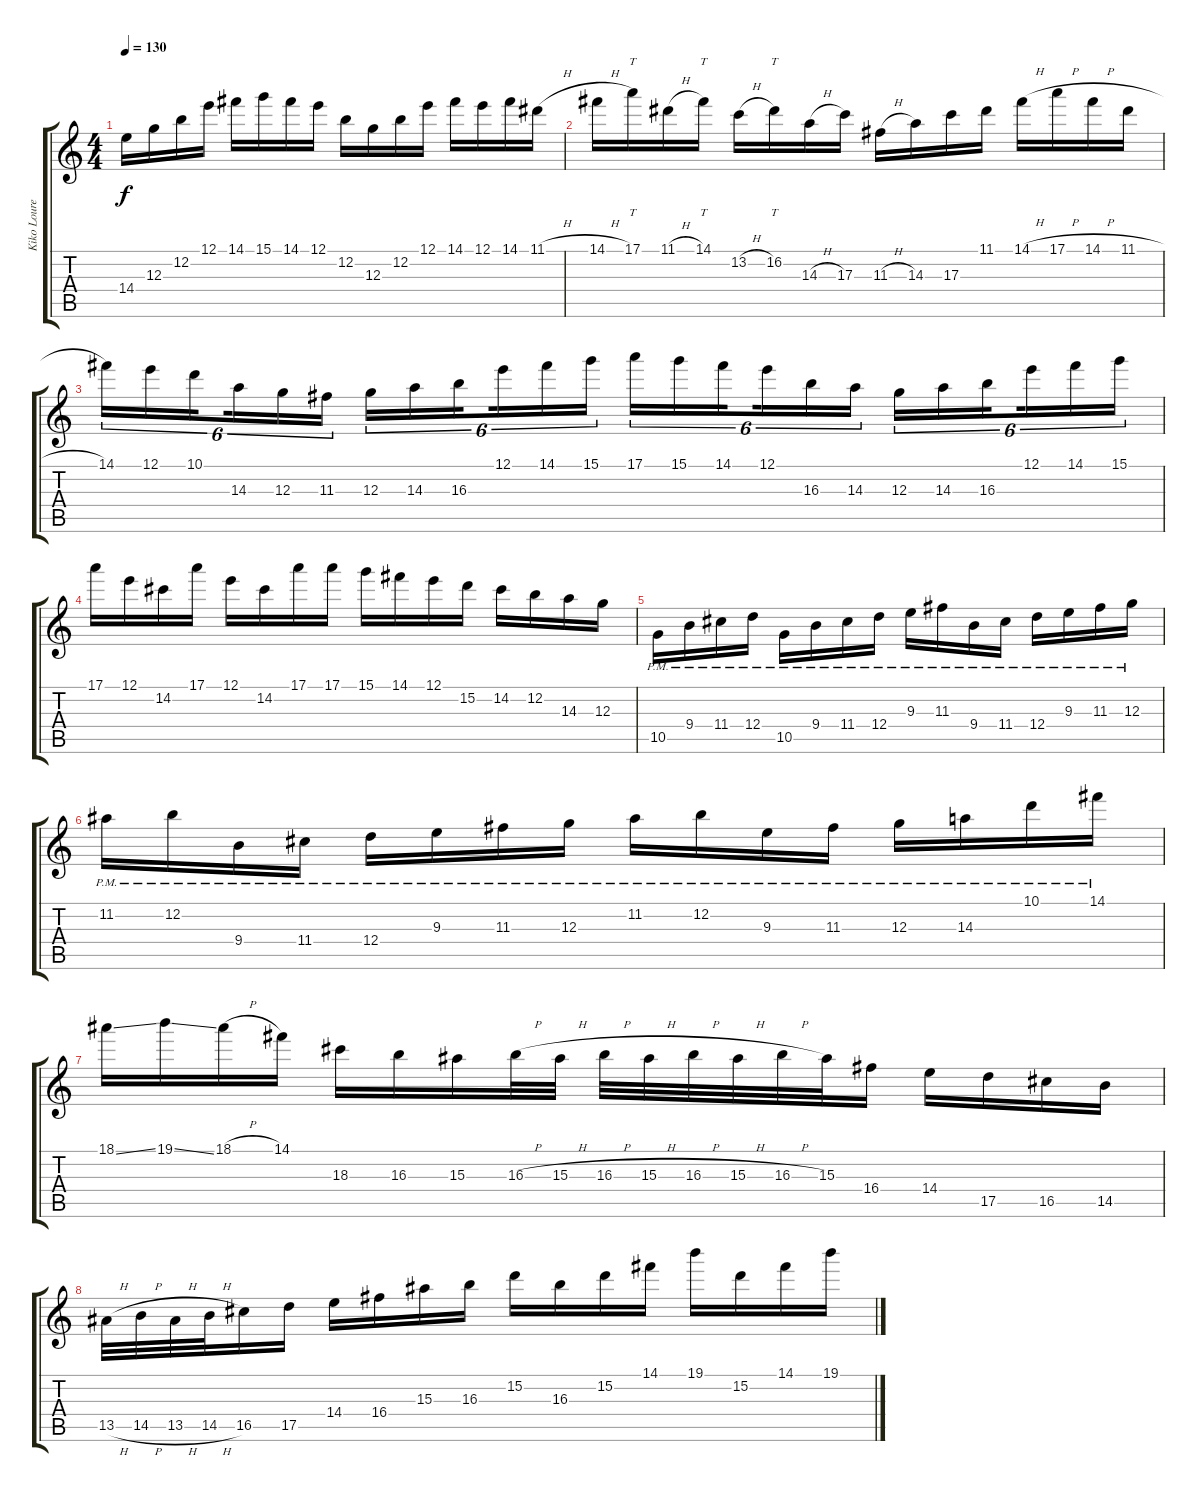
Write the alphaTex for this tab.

\track ("Kiko Loureiro" "Kiko Loure") {instrument overdrivenguitar}
\staff {score tabs}
\tuning (E4 B3 G3 D3 A2 E2) {hide}
\ts (4 4)
\tempo 130
\clef g2
\ks c
14.4.16{dy f} 12.3.16 12.2.16 12.1.16 14.1.16 15.1.16 14.1.16 12.1.16 12.2.16 12.3.16 12.2.16 12.1.16 14.1.16 12.1.16 14.1.16 11.1{h}.16 |
14.1{h}.16 17.1.16{tt} 11.1{h}.16 14.1.16{tt} 13.2{h}.16 16.2.16{tt} 14.3{h}.16 17.3.16 11.3{h}.16 14.3.16 17.3.16 11.1.16 14.1{h}.16 17.1{h}.16 14.1{h}.16 11.1{h}.16 |
14.1.16{tu (6 4)} 12.1.16{tu (6 4)} 10.1.16{tu (6 4) beam splitsecondary} 14.3.16{tu (6 4)} 12.3.16{tu (6 4)} 11.3.16{tu (6 4)} 12.3.16{tu (6 4)} 14.3.16{tu (6 4)} 16.3.16{tu (6 4) beam splitsecondary} 12.1.16{tu (6 4)} 14.1.16{tu (6 4)} 15.1.16{tu (6 4)} 17.1.16{tu (6 4)} 15.1.16{tu (6 4)} 14.1.16{tu (6 4) beam splitsecondary} 12.1.16{tu (6 4)} 16.3.16{tu (6 4)} 14.3.16{tu (6 4)} 12.3.16{tu (6 4)} 14.3.16{tu (6 4)} 16.3.16{tu (6 4) beam splitsecondary} 12.1.16{tu (6 4)} 14.1.16{tu (6 4)} 15.1.16{tu (6 4)} |
17.1.16 12.1.16 14.2.16 17.1.16 12.1.16 14.2.16 17.1.16 17.1.16 15.1.16 14.1.16 12.1.16 15.2.16 14.2.16 12.2.16 14.3.16 12.3.16 |
10.5{pm}.16 9.4{pm}.16 11.4{pm}.16 12.4{pm}.16 10.5{pm}.16 9.4{pm}.16 11.4{pm}.16 12.4{pm}.16 9.3{pm}.16 11.3{pm}.16 9.4{pm}.16 11.4{pm}.16 12.4{pm}.16 9.3{pm}.16 11.3{pm}.16 12.3{pm}.16 |
11.2{pm}.16 12.2{pm}.16 9.4{pm}.16 11.4{pm}.16 12.4{pm}.16 9.3{pm}.16 11.3{pm}.16 12.3{pm}.16 11.2{pm}.16 12.2{pm}.16 9.3{pm}.16 11.3{pm}.16 12.3{pm}.16 14.3{pm}.16 10.1{pm}.16 14.1{pm}.16 |
18.1{ss}.16 19.1{ss}.16 18.1{h}.16 14.1.16 18.3.16 16.3.16 15.3.16 16.3{h}.32 15.3{h}.32 16.3{h}.32 15.3{h}.32 16.3{h}.32 15.3{h}.32 16.3{h}.32 15.3.32 16.4.16 14.4.16 17.5.16 16.5.16 14.5.16 |
13.5{h}.32 14.5{h}.32 13.5{h}.32 14.5{h}.32 16.5.16 17.5.16 14.4.16 16.4.16 15.3.16 16.3.16 15.2.16 16.3.16 15.2.16 14.1.16 19.1.16 15.2.16 14.1.16 19.1.16
